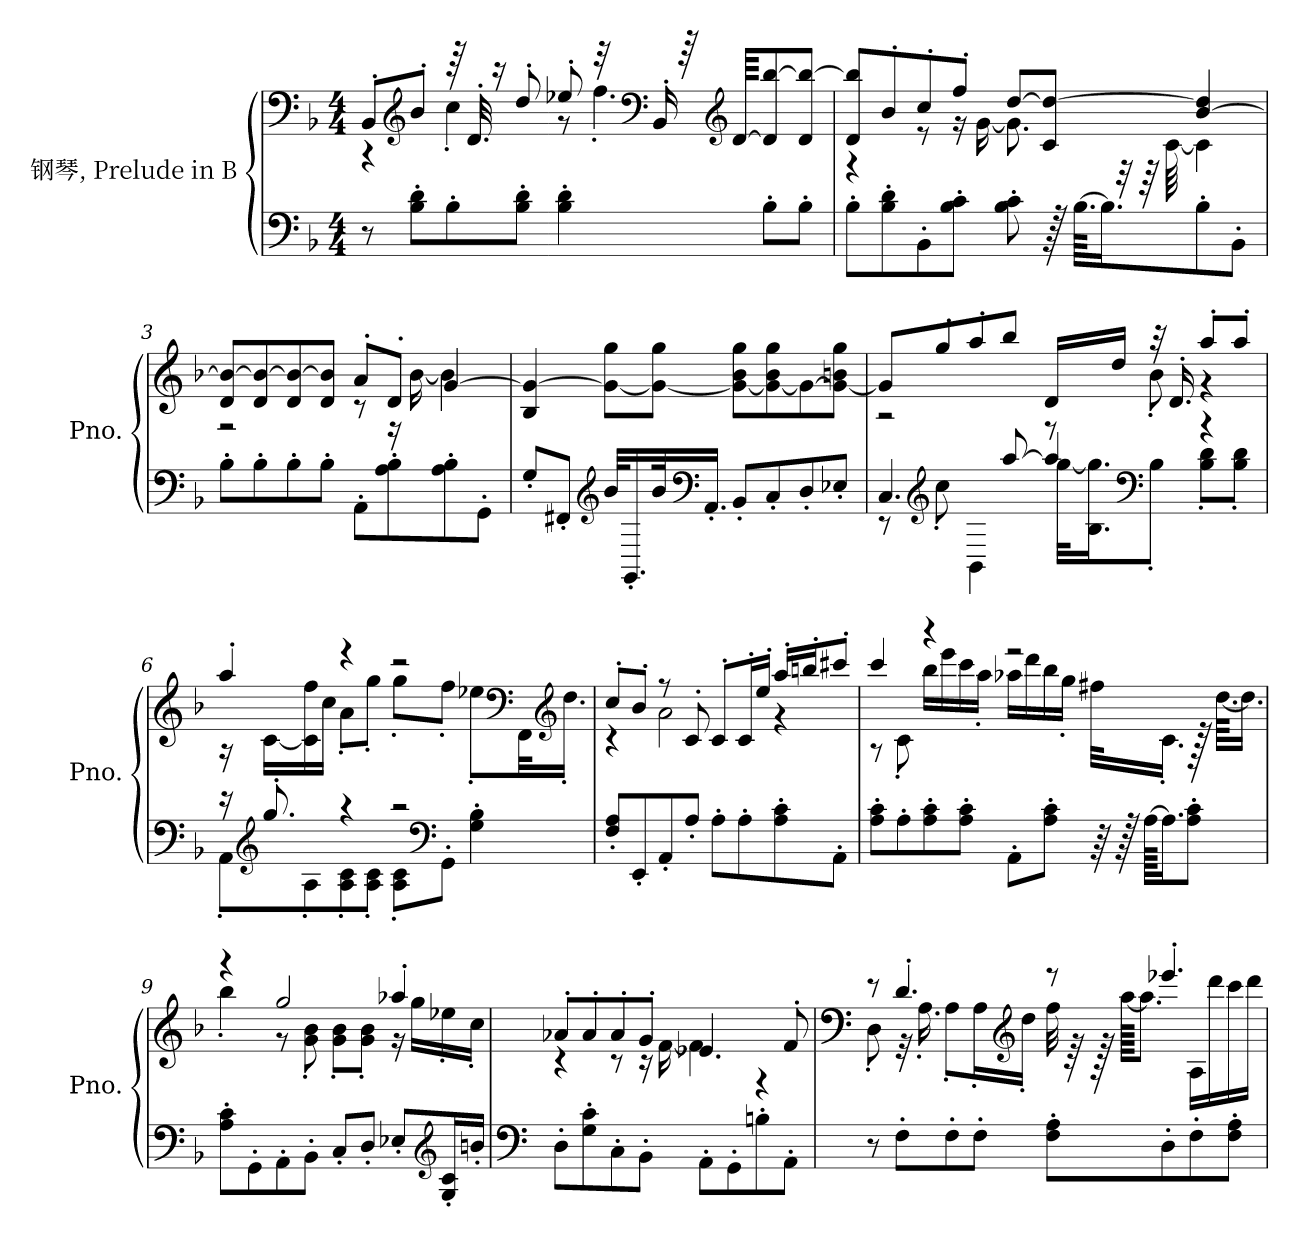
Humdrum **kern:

**kern	**kern
*part1	*part1
*staff2	*staff1
*I"钢琴, Prelude in B-flat Major	*
*I'Pno.	*
*clefF4	*clefF4
*k[b-]	*k[b-]
*M4/4	*M4/4
*MM113	*MM113
=1	=1
*	*^
8r	8BB-'/L	4r
*	*clefG2	*
8B-\' 8d\'L	8b-'/J	.
8B-'\	64r	4cc'\
.	32.d'/	.
.	16r	.
8B-\' 8d\'J	8dd'/	.
4B-\' 4d\'	8ee-X'/	8r
.	32r	4.ff'\
*	*clefF4	*
.	16BB-'/	.
.	64r	.
*	*clefG2	*
.	[64d/KKKL	.
8B-'\L	8d/] [8bb-/	.
8B-'\J	8d/ 8bb-/_J	.
=2	=2	=2
8B-'\L	8d/ 8bb-/]L	4r
8B-\' 8d\'	8b-'/	.
8BB-'\	8cc'/	8r
8B-\' 8c\'J	8ff'/J	16r
.	.	[16g\
8B-\' 8c\'	[8dd/L	8.g\]
128r	8c/ 8dd/_J	.
[64.B-\KKLL	.	.
16.B-\J]	.	.
.	.	32r
.	.	64r
.	.	[64c\
8B-'\	[4b-/ 4dd/]	4c\]
8BB-'\J	.	.
!!LO:LB:g=z	!!
=3	=3	=3
8B-'\L	8d/ 8b-/_L	2r
8B-'\	8d/ 8b-/_	.
8B-'\	8d/ 8b-/_	.
8B-'\J	8d/ 8b-/]J	.
8AA'\L	8a'/L	8r
8A\' 8B-\'	8d'/J	16r
.	.	[16b-\
8A\' 8B-\'	[4g/	4b-\]
8GG'\J	.	.
*	*v	*v
=4	=4
8G'/L	4B-/ 4g/_
8FF#X'/J	.
*clefG2	*
32b-/KLL	8g\_ 8gg\L
16.GG'/	.
32b-/K	8g\_ 8gg\J
*clefF4	*
16.AA'/JJ	.
8BB-'/L	8g\_ 8b-\ 8gg\L
8C'/	8g\_ 8b-\ 8gg\
8D'/	8g\_
8E-X'/J	8g\_ 8bn\ 8gg\J
!!LO:LB:g=z
=5	=5
*^	*^
4.C/	8r	8g/L]	2r
*clefG2	*	*	*
.	8cc'\	8gg'/	.
.	4BB-\	8aa'/	.
[8aa/	.	8bb-/J	.
4aa/]	[32gg\KLL	16d/LL	8r
.	16.B-\ 16.gg\]J	.	.
.	.	16dd/JJ	.
*clefF4	*	*	*
.	8B-'\J	32r	8b-'\
.	.	16.d'/	.
4r	8B-\' 8d\'L	8aa'/L	4r
.	8B-\' 8d\'J	8aa'/J	.
=6	=6	=6	=6
16r	8AA'\L	4aa'/	16r
*clefG2	*	*	*
8.gg'/	.	.	[16c\LL
.	8A'\	.	16c\] 16ff\
.	.	.	16cc\JJ
4r	8A\' 8c\'	4r	8a'\L
.	8A\' 8c\'J	.	8gg'\J
2r	8A\' 8c\'L	2r	8gg'\L
*clefF4	*	*	*
.	8GG'\J	.	8ff'\J
.	4G\' 4B-\'	.	8ee-X'\L
*	*	*clefF4	*
.	.	.	32FF\KL
*	*	*clefG2	*
.	.	.	16.dd'\JJ
*v	*v	*	*
!!LO:LB:g=z	!!
=7	=7	=7
8F/' 8A/'L	8cc'/L	4r
8EE'/	8b-'/J	.
8AA'/	8r	2a\
8A'/J	8c'/	.
8A'\L	8c'/L	.
8A'\	16c'/L	.
.	16ee'/JJ	.
8A\' 8c\'	16aa'/LL	4r
.	16bbn'/J	.
8AA'\J	8ccc#X'/J	.
=8	=8	=8
8A\' 8c\'L	4ccc/	8r
8A'\	.	8c'\
8A\' 8c\'	4r	16bb-\LL
.	.	16eee\
8A\' 8c\'J	.	16ccc\
.	.	16aa'\JJ
8AA'\L	2r	16aa-X\LL
.	.	16ddd\
8A\' 8c\'J	.	16bb-\
.	.	16gg'\JJ
64r	.	32ff#X\KLL
128r	.	.
[128A\KKKLL	.	.
16.A\J]	.	16.c'\JJ
8A\' 8c\'J	.	128r
.	.	[64.dd\KKLL
.	.	16.dd\JJ]
!!LO:LB:g=z	!!
=9	=9	=9
8A\' 8c\'L	4r	4bb-'\
8GG'\	.	.
8AA'\	2gg/	8r
8BB-'\J	.	8g\' 8b-\'
8C'/L	.	8g\' 8b-\'L
8D'/J	.	8g\' 8b-\'J
8E-X'/L	4aa-X'/	16r
.	.	16gg\LL
*clefG2	*	*
16G/' 16c/'L	.	16ee-X'\
16bn'/JJ	.	16cc'\JJ
=10	=10	=10
*clefF4	*	*
8D'\L	8a-X'/L	4r
8G\' 8c\'	8a-'/	.
8C'\	8a-'/	8r
8BB-'\J	8g'/J	16r
.	.	[16f\
8AA'\L	4.e-X/	4f\]
8GG'\	.	.
8Bn'\	.	4r
8AA'\J	8f'/	.
!!LO:LB:g=z	!!
=11	=11	=11
*	*clefF4	*
8r	8r	8D'\
8F'\L	4.d'/	32r
.	.	16.A'\
8F'\	.	8A'\L
8F'\J	.	16A'\L
*	*clefG2	*
.	.	16dd'\JJ
8F\' 8A\'L	8r	32ff\
.	.	64r
.	.	128r
.	.	[128aa\KKKKL
.	.	8.aa\J]
8D'\	4.eee-X'/	.
8F'\	.	16A\LL
.	.	16ddd\
8F\' 8A\'J	.	16ccc\
.	.	16ddd\JJ
*	*v	*v
=	=
*-	*-
